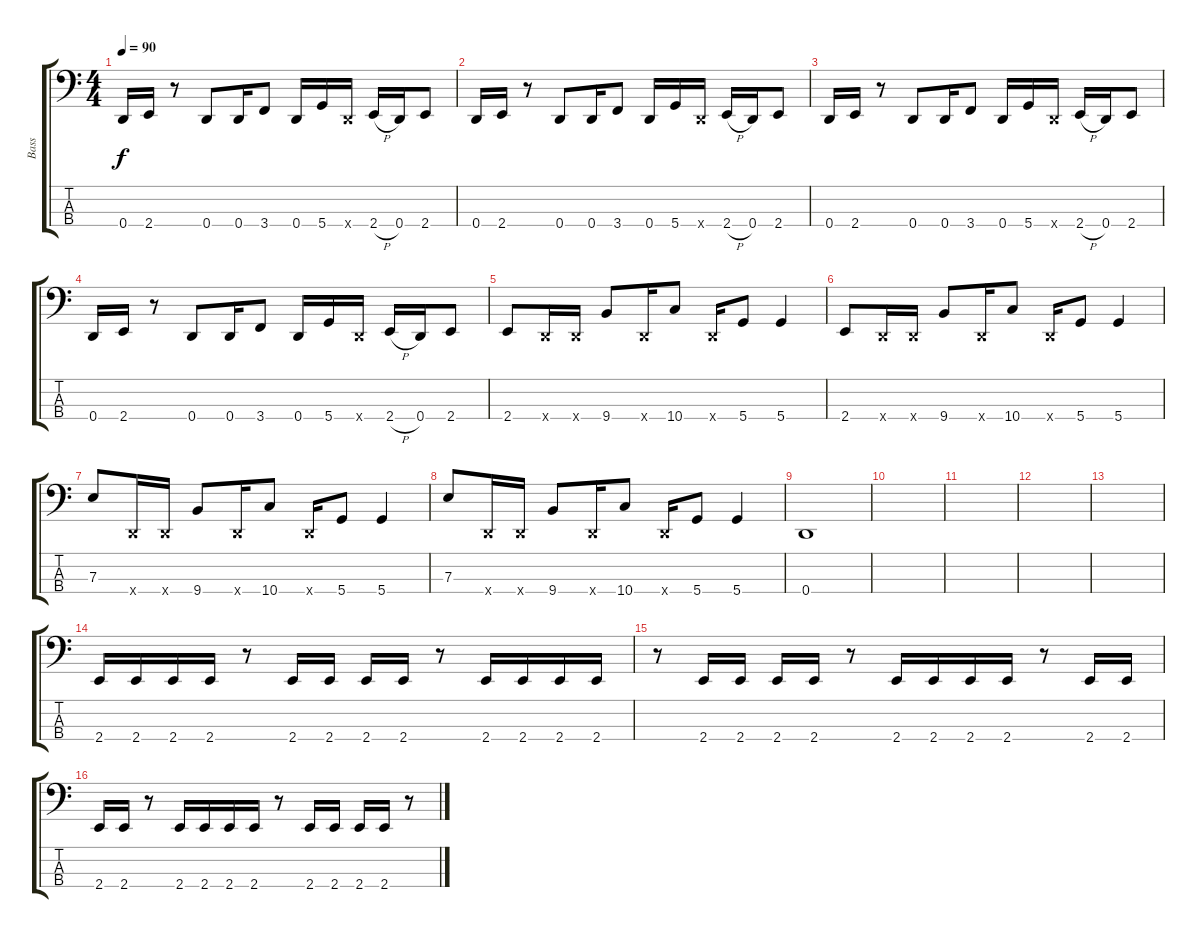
\track ("Bass" "Bass") {instrument electricbasspick}
\staff {score tabs}
\tuning (G2 D2 A1 D1) {hide}
\ts (4 4)
\tempo 90
\clef f4
\ks c
0.4.16{dy f} 2.4.16 r.8 0.4.8 0.4.16 3.4.8 0.4.16 5.4.16 0.4{x}.16 2.4{h}.16 0.4.16 2.4.8 |
0.4.16 2.4.16 r.8 0.4.8 0.4.16 3.4.8 0.4.16 5.4.16 0.4{x}.16 2.4{h}.16 0.4.16 2.4.8 |
0.4.16 2.4.16 r.8 0.4.8 0.4.16 3.4.8 0.4.16 5.4.16 0.4{x}.16 2.4{h}.16 0.4.16 2.4.8 |
0.4.16 2.4.16 r.8 0.4.8 0.4.16 3.4.8 0.4.16 5.4.16 0.4{x}.16 2.4{h}.16 0.4.16 2.4.8 |
2.4.8 0.4{x}.16 0.4{x}.16 9.4.8 0.4{x}.16 10.4.8 0.4{x}.16 5.4.8 5.4.4 |
2.4.8 0.4{x}.16 0.4{x}.16 9.4.8 0.4{x}.16 10.4.8 0.4{x}.16 5.4.8 5.4.4 |
7.3.8 0.4{x}.16 0.4{x}.16 9.4.8 0.4{x}.16 10.4.8 0.4{x}.16 5.4.8 5.4.4 |
7.3.8 0.4{x}.16 0.4{x}.16 9.4.8 0.4{x}.16 10.4.8 0.4{x}.16 5.4.8 5.4.4 |
0.4.1 |
|
|
|
|
2.4.16 2.4.16 2.4.16 2.4.16 r.8 2.4.16 2.4.16 2.4.16 2.4.16 r.8 2.4.16 2.4.16 2.4.16 2.4.16 |
r.8 2.4.16 2.4.16 2.4.16 2.4.16 r.8 2.4.16 2.4.16 2.4.16 2.4.16 r.8 2.4.16 2.4.16 |
2.4.16 2.4.16 r.8 2.4.16 2.4.16 2.4.16 2.4.16 r.8 2.4.16 2.4.16 2.4.16 2.4.16 r.8
